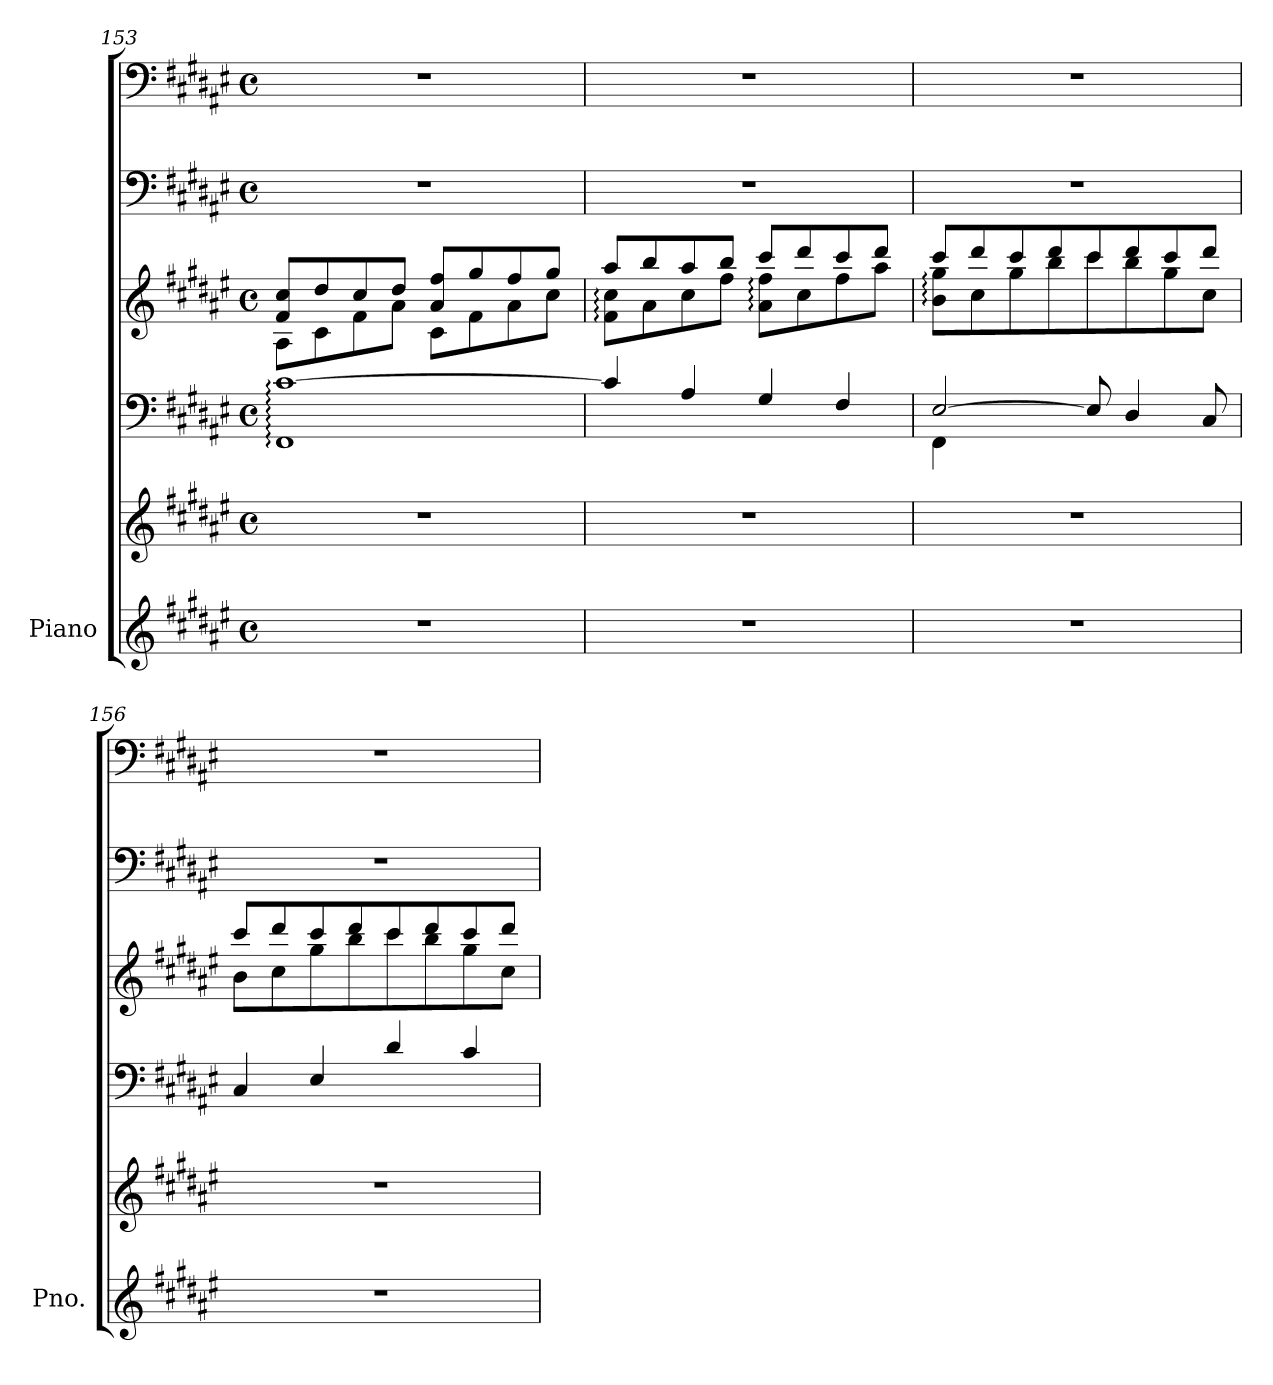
**kern	**kern	**kern	**kern	**kern	**kern
*part1	*part1	*part1	*part1	*part1	*part1
*staff6	*staff5	*staff4	*staff3	*staff2	*staff1
*I"Piano	*	*	*	*	*
*I'Pno.	*	*	*	*	*
*clefG2	*clefG2	*clefF4	*clefG2	*clefF4	*clefF4
*k[f#c#g#d#a#e#]	*k[f#c#g#d#a#e#]	*k[f#c#g#d#a#e#]	*k[f#c#g#d#a#e#]	*k[f#c#g#d#a#e#]	*k[f#c#g#d#a#e#]
*M4/4	*M4/4	*M4/4	*M4/4	*M4/4	*M4/4
*met(c)	*met(c)	*met(c)	*met(c)	*met(c)	*met(c)
=153	=153	=153	=153	=153	=153
*	*	*	*^	*	*
1r	1r	1FF#: [1c#:	8A#:\L	8f#/ 8cc#/L	1r	1r
.	.	.	8c#\	8dd#/	.	.
.	.	.	8f#\	8cc#/	.	.
.	.	.	8a#\J	8dd#/J	.	.
.	.	.	8c#:\L	8a#/ 8ff#/L	.	.
.	.	.	8f#\	8gg#/	.	.
.	.	.	8a#\	8ff#/	.	.
.	.	.	8cc#\J	8gg#/J	.	.
=154	=154	=154	=154	=154	=154	=154
1r	1r	4c#/]	8f#\: 8cc#\:L	8aa#/L	1r	1r
.	.	.	8a#\	8bb/	.	.
.	.	4A#/	8cc#\	8aa#/	.	.
.	.	.	8ff#\J	8bb/J	.	.
.	.	4G#/	8a#\: 8ff#\:L	8ccc#/L	.	.
.	.	.	8cc#\	8ddd#/	.	.
.	.	4F#/	8ff#\	8ccc#/	.	.
.	.	.	8aa#\J	8ddd#/J	.	.
!!LO:LB:g=z
=155	=155	=155	=155	=155	=155	=155
*	*	*^	*	*	*	*
1r	1r	[2E#/	4FF#\	8b\: 8gg#\:L	8ccc#/L	1r	1r
.	.	.	.	8cc#\	8ddd#/	.	.
.	.	.	4ryy	8gg#\	8ccc#/	.	.
.	.	.	.	8bb\	8ddd#/	.	.
.	.	8E#/]	2ryy	8ccc#\	8ccc#/	.	.
.	.	4D#/	.	8bb\	8ddd#/	.	.
.	.	.	.	8gg#\	8ccc#/	.	.
.	.	8C#/	.	8cc#\J	8ddd#/J	.	.
*	*	*v	*v	*	*	*	*
=156	=156	=156	=156	=156	=156	=156
1r	1r	4C#/	8b\L	8ccc#/L	1r	1r
.	.	.	8cc#\	8ddd#/	.	.
.	.	4E#/	8gg#\	8ccc#/	.	.
.	.	.	8bb\	8ddd#/	.	.
.	.	4d#/	8ccc#\	8ccc#/	.	.
.	.	.	8bb\	8ddd#/	.	.
.	.	4c#/	8gg#\	8ccc#/	.	.
.	.	.	8cc#\J	8ddd#/J	.	.
*	*	*	*v	*v	*	*
=	=	=	=	=	=
*-	*-	*-	*-	*-	*-
